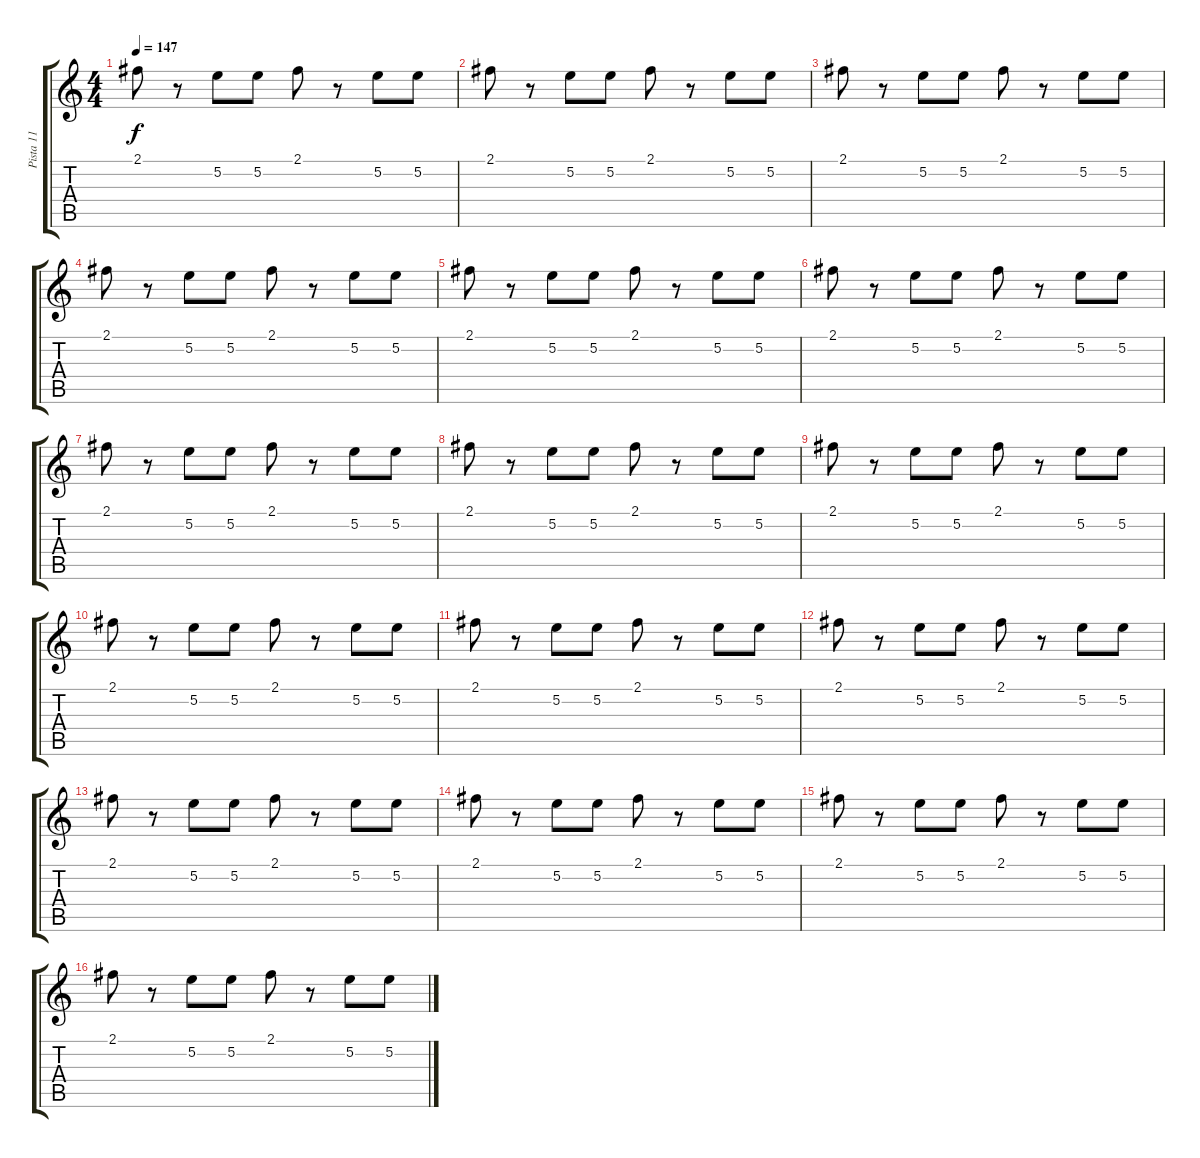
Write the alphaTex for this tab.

\track ("Pista 11" "Pista 11") {instrument acousticguitarsteel}
\staff {score tabs}
\tuning (E4 B3 G3 D3 A2 E2) {hide}
\ts (4 4)
\tempo 147
\clef g2
\ks c
2.1.8{dy f volume 7 instrument overdrivenguitar} r.8 5.2.8 5.2.8 2.1.8 r.8 5.2.8 5.2.8 |
2.1.8 r.8 5.2.8 5.2.8 2.1.8 r.8 5.2.8 5.2.8 |
2.1.8 r.8 5.2.8 5.2.8 2.1.8 r.8 5.2.8 5.2.8 |
2.1.8 r.8 5.2.8 5.2.8 2.1.8 r.8 5.2.8 5.2.8 |
2.1.8 r.8 5.2.8 5.2.8 2.1.8 r.8 5.2.8 5.2.8 |
2.1.8 r.8 5.2.8 5.2.8 2.1.8 r.8 5.2.8 5.2.8 |
2.1.8 r.8 5.2.8 5.2.8 2.1.8 r.8 5.2.8 5.2.8 |
2.1.8 r.8 5.2.8 5.2.8 2.1.8 r.8 5.2.8 5.2.8 |
2.1.8{volume 7 instrument overdrivenguitar} r.8 5.2.8 5.2.8 2.1.8 r.8 5.2.8 5.2.8 |
2.1.8 r.8 5.2.8 5.2.8 2.1.8 r.8 5.2.8 5.2.8 |
2.1.8 r.8 5.2.8 5.2.8 2.1.8 r.8 5.2.8 5.2.8 |
2.1.8 r.8 5.2.8 5.2.8 2.1.8 r.8 5.2.8 5.2.8 |
2.1.8 r.8 5.2.8 5.2.8 2.1.8 r.8 5.2.8 5.2.8 |
2.1.8 r.8 5.2.8 5.2.8 2.1.8 r.8 5.2.8 5.2.8 |
2.1.8 r.8 5.2.8 5.2.8 2.1.8 r.8 5.2.8 5.2.8 |
2.1.8 r.8 5.2.8 5.2.8 2.1.8 r.8 5.2.8 5.2.8
